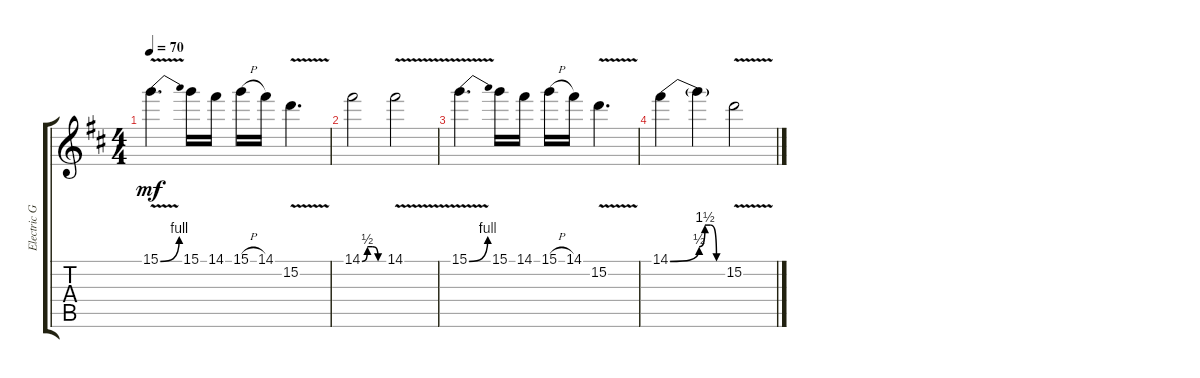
\track ("Electric Guitar" "Electric G") {instrument electricguitarclean}
\staff {score tabs}
\tuning (E4 B3 G3 D3 A2 E2) {hide}
\ts (4 4)
\tempo 70
\clef g2
\ks d
15.1{be (bend 0 0 60 4) v}.4{d dy mf instrument electricguitarclean} 15.1.16 14.1.16 15.1{h}.16 14.1.16 15.2{v}.4{d} |
14.1{be (custom 0 0 15 2 30 2 45 0 60 0)}.2 14.1{v}.2 |
15.1{be (bend 0 0 60 4) v}.4{d} 15.1.16 14.1.16 15.1{h}.16 14.1.16 15.2{v}.4{d} |
14.1{be (bend 0 0 60 2)}.4 14.1{be (custom 0 2 15 6 30 6 45 0 60 0) t}.4 15.2{v}.2
